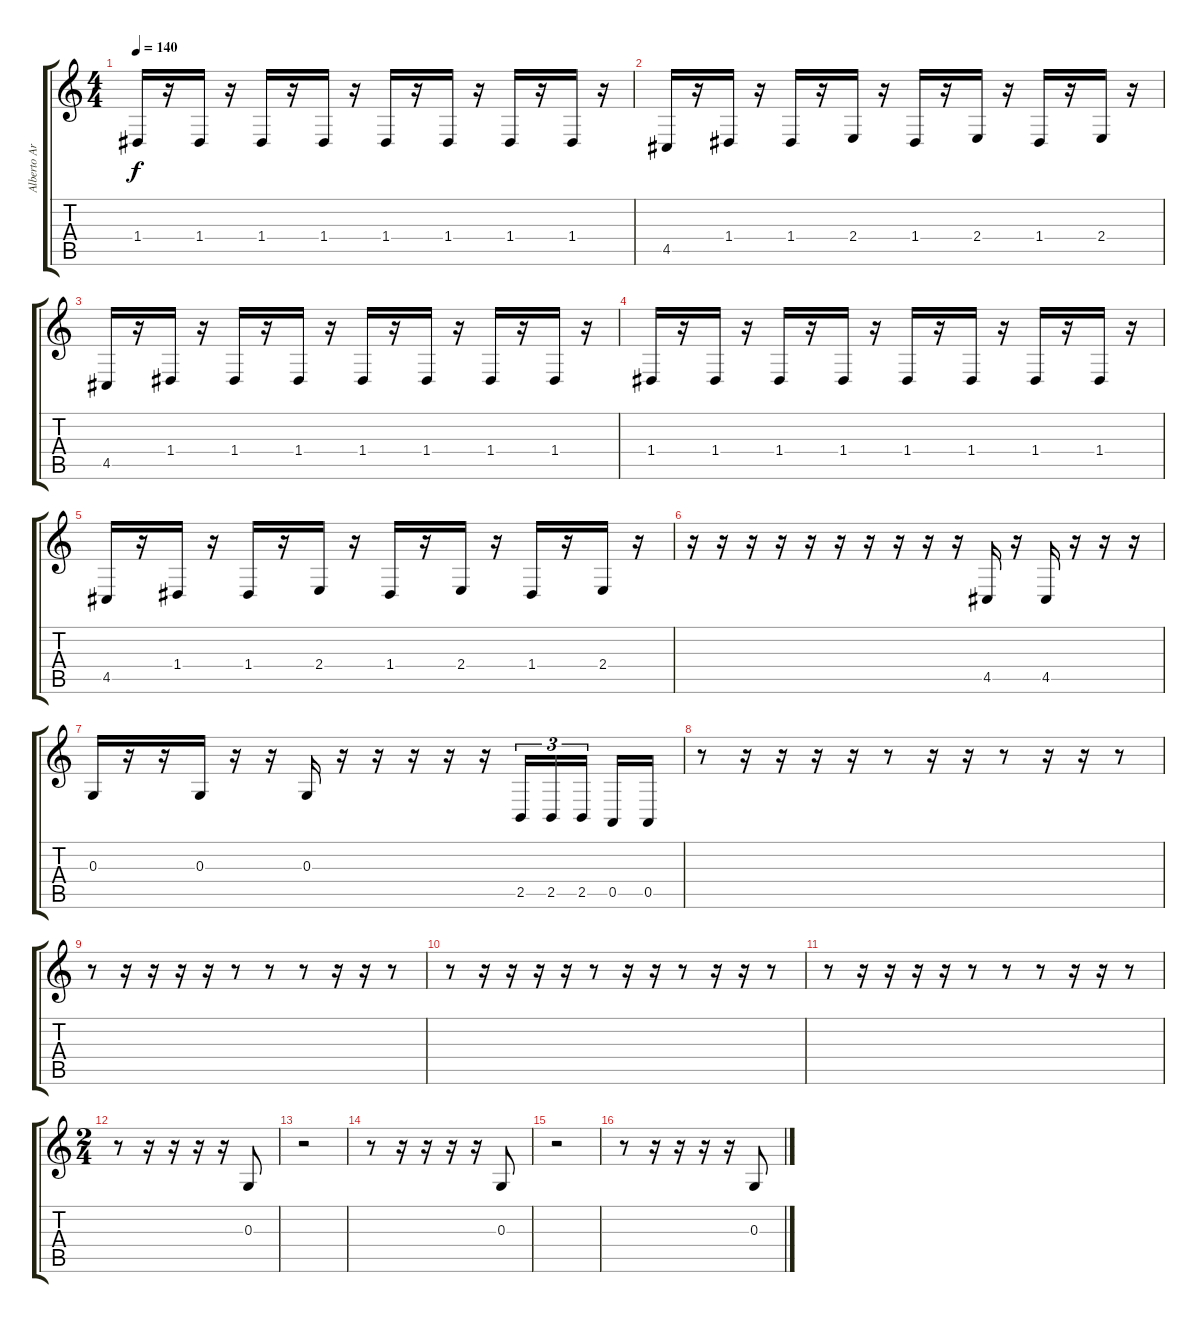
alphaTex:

\track ("Alberto Ardines" "Alberto Ar") {instrument acousticgrandpiano}
\staff {score tabs}
\tuning (E4 B3 G3 D3 A2 E2) {hide}
\ts (4 4)
\tempo 140
\clef g2
\ks c
1.4.16{dy f} r.16 1.4.16 r.16 1.4.16 r.16 1.4.16 r.16 1.4.16 r.16 1.4.16 r.16 1.4.16 r.16 1.4.16 r.16 |
4.5.16 r.16 1.4.16 r.16 1.4.16 r.16 2.4.16 r.16 1.4.16 r.16 2.4.16 r.16 1.4.16 r.16 2.4.16 r.16 |
4.5.16 r.16 1.4.16 r.16 1.4.16 r.16 1.4.16 r.16 1.4.16 r.16 1.4.16 r.16 1.4.16 r.16 1.4.16 r.16 |
1.4.16 r.16 1.4.16 r.16 1.4.16 r.16 1.4.16 r.16 1.4.16 r.16 1.4.16 r.16 1.4.16 r.16 1.4.16 r.16 |
4.5.16 r.16 1.4.16 r.16 1.4.16 r.16 2.4.16 r.16 1.4.16 r.16 2.4.16 r.16 1.4.16 r.16 2.4.16 r.16 |
r.16 r.16 r.16 r.16 r.16 r.16 r.16 r.16 r.16 r.16 4.5.16 r.16 4.5.16 r.16 r.16 r.16 |
0.3.16 r.16 r.16 0.3.16 r.16 r.16 0.3.16 r.16 r.16 r.16 r.16 r.16 2.5.16{tu (3 2)} 2.5.16{tu (3 2)} 2.5.16{tu (3 2) beam splitsecondary} 0.5.16 0.5.16 |
r.8 r.16 r.16 r.16 r.16 r.8 r.16 r.16 r.8 r.16 r.16 r.8 |
r.8 r.16 r.16 r.16 r.16 r.8 r.8 r.8 r.16 r.16 r.8 |
r.8 r.16 r.16 r.16 r.16 r.8 r.16 r.16 r.8 r.16 r.16 r.8 |
r.8 r.16 r.16 r.16 r.16 r.8 r.8 r.8 r.16 r.16 r.8 |
\ts (2 4)
r.8 r.16 r.16 r.16 r.16 0.3.8 |
r.2 |
r.8 r.16 r.16 r.16 r.16 0.3.8 |
r.2 |
r.8 r.16 r.16 r.16 r.16 0.3.8
